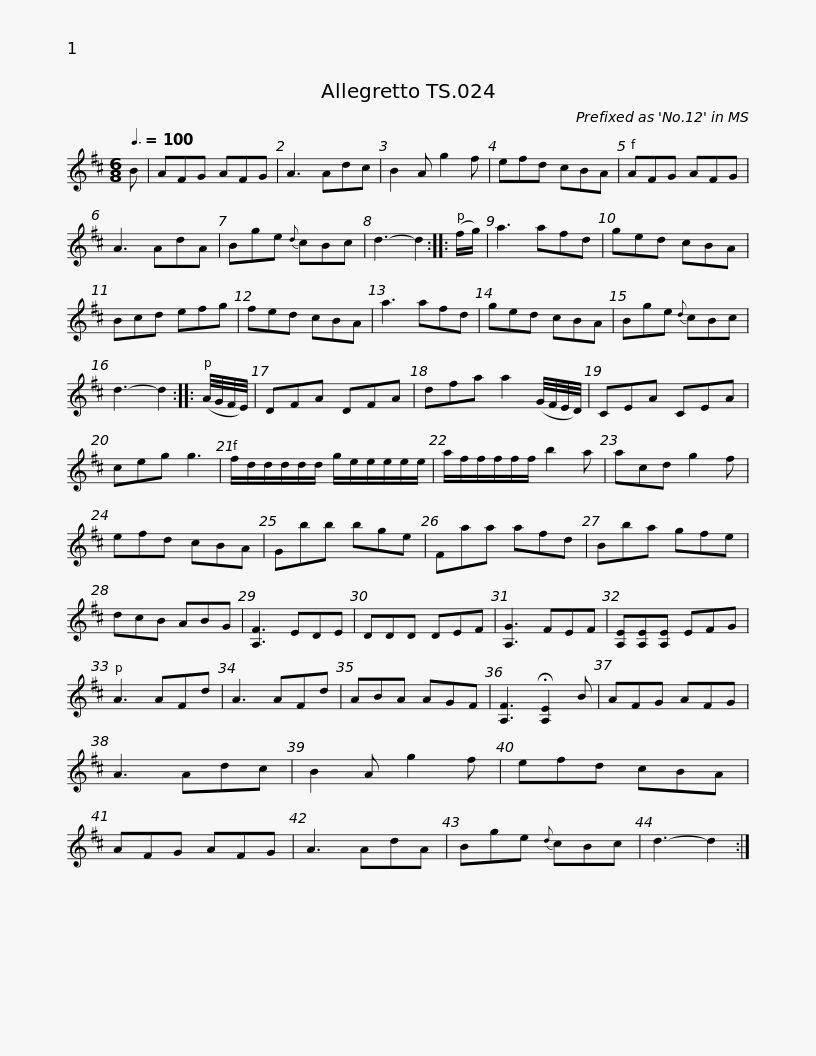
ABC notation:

X:1
L:1/8
Q:3/8=100
M:6/8
I:linebreak $
K:D
V:1 treble
V:1
 B | AFG AFG | A3 Adc | B2 A g2 f | efd cBA | %5
 AFG AFG | A3 AdA | Bge{d} cBc | d3- d2 ::$ (f/g/) | %10
 a3 afd | ged cBA | Bcd efg | fed cBA | a3 afd | %15
 ged cBA | Bge{d} cBc |$ d3- d2 :: (A/4G/4F/4E/4) | DFA DFA | %20
 dfa a2 (G/4F/4E/4D/4) | CEA CEA | ceg g3 | f/d/d/d/d/d/ g/e/e/e/e/e/ |$ a/f/f/f/f/f/ b2 a | %25
 acd g2 f | efd cBA | Gbb bge | Faa afd | Bba gfe | %30
 dcB ABG |$ [A,F]3 EDE | DDD DEF | [A,G]3 FEF | [A,E][A,E][A,E] EFG | %35
 A3 AFd | A3 AFd | ABA AGF | [A,F]3 !fermata![A,E]2 B |$ AFG AFG | %40
 A3 Adc | B2 A g2 f | efd cBA | AFG AFG | A3 AdA | %45
 Bge{d} cBc | d3- d2 :| %47
